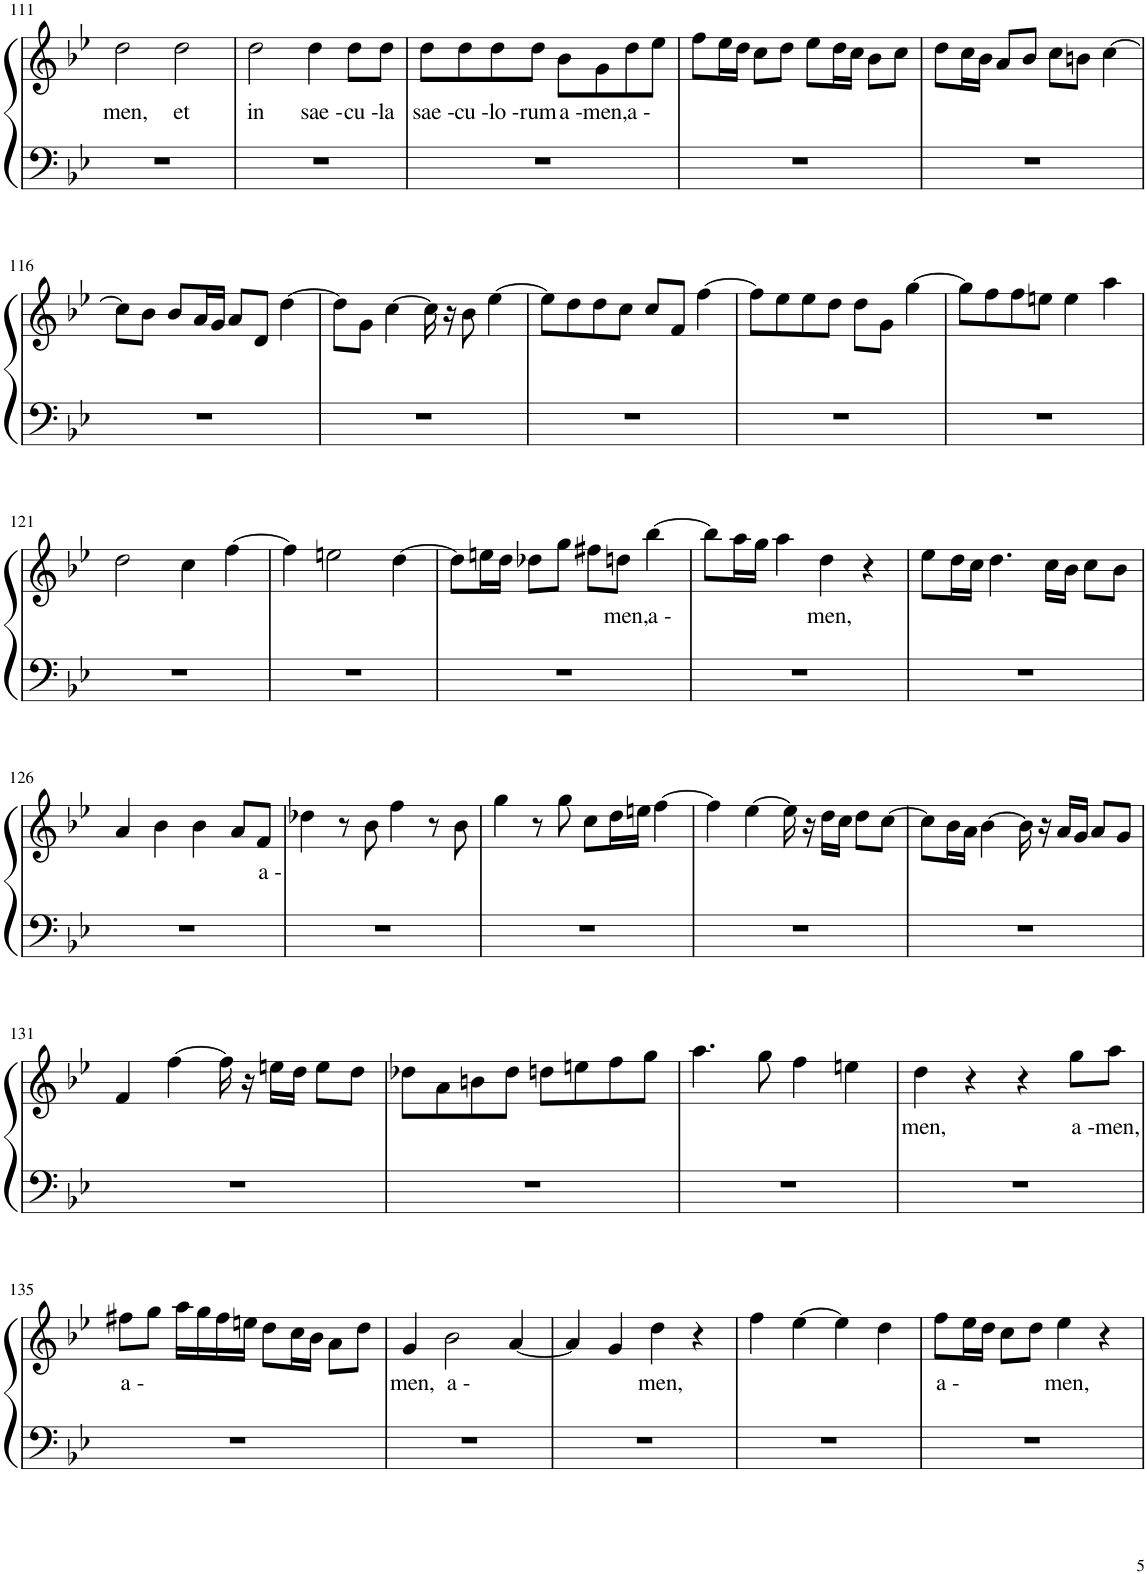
**kern	**kern	**text
*part1	*part1	*part1
*staff2	*staff1	*staff1
*I"Piano	*	*
*I'Pno.	*	*
!!LO:PB:g=z
*clefF4	*clefG2	*
*k[b-e-]	*k[b-e-]	*
*M4/4	*M4/4	*
*met(c)	*met(c)	*
=111	=111	=111
!	!	!LO:LY:b
1r	2dd\	men,
!	!	!LO:LY:b
.	2dd\	et
=112	=112	=112
!	!	!LO:LY:b
1r	2dd\	in
!	!	!LO:LY:b
.	4dd\	sae -
!	!	!LO:LY:b
.	8dd\L	cu -
!	!	!LO:LY:b
.	8dd\J	la
=113	=113	=113
!	!	!LO:LY:b
1r	8dd\L	sae -
!	!	!LO:LY:b
.	8dd\	cu -
!	!	!LO:LY:b
.	8dd\	lo -
!	!	!LO:LY:b
.	8dd\J	rum
!	!	!LO:LY:b
.	8b-\L	a -
!	!	!LO:LY:b
.	8g\	men,
!	!	!LO:LY:b
.	8dd\	a -
.	8ee-\J	.
=114	=114	=114
1r	8ff\L	.
.	16ee-\L	.
.	16dd\JJ	.
.	8cc\L	.
.	8dd\J	.
.	8ee-\L	.
.	16dd\L	.
.	16cc\JJ	.
.	8b-\L	.
.	8cc\J	.
=115	=115	=115
1r	8dd\L	.
.	16cc\L	.
.	16b-\JJ	.
.	8a/L	.
.	8b-/J	.
.	8cc\L	.
.	8bn\J	.
.	[4cc\	.
!!LO:LB:g=z
=116	=116	=116
1r	8cc\L]	.
.	8b-\J	.
.	8b-/L	.
.	16a/L	.
.	16g/JJ	.
.	8a/L	.
.	8d/J	.
.	[4dd\	.
=117	=117	=117
1r	8dd\L]	.
.	8g\J	.
.	[4cc\	.
.	16cc\]	.
.	16r	.
.	8b-\	.
.	[4ee-\	.
=118	=118	=118
1r	8ee-\L]	.
.	8dd\	.
.	8dd\	.
.	8cc\J	.
.	8cc/L	.
.	8f/J	.
.	[4ff\	.
=119	=119	=119
1r	8ff\L]	.
.	8ee-\	.
.	8ee-\	.
.	8dd\J	.
.	8dd\L	.
.	8g\J	.
.	[4gg\	.
=120	=120	=120
1r	8gg\L]	.
.	8ff\	.
.	8ff\	.
.	8een\J	.
.	4ee\	.
.	4aa\	.
!!LO:LB:g=z
=121	=121	=121
1r	2dd\	.
.	4cc\	.
.	[4ff\	.
=122	=122	=122
1r	4ff\]	.
.	2een\	.
.	[4dd\	.
=123	=123	=123
1r	8dd\L]	.
.	16een\L	.
.	16dd\JJ	.
.	8dd-X\L	.
.	8gg\J	.
.	8ff#X\L	.
!	!	!LO:LY:b
.	8ddn\J	men,
!	!	!LO:LY:b
.	[4bb-\	a -
=124	=124	=124
1r	8bb-\L]	.
.	16aa\L	.
.	16gg\JJ	.
.	4aa\	.
!	!	!LO:LY:b
.	4dd\	men,
.	4r	.
=125	=125	=125
1r	8ee-\L	.
.	16dd\L	.
.	16cc\JJ	.
.	4.dd\	.
.	16cc\LL	.
.	16b-\JJ	.
.	8cc\L	.
.	8b-\J	.
!!LO:LB:g=z
=126	=126	=126
1r	4a/	.
.	4b-\	.
.	4b-\	.
.	8a/L	.
!	!	!LO:LY:b
.	8f/J	a -
=127	=127	=127
1r	4dd-X\	.
.	8r	.
.	8b-\	.
.	4ff\	.
.	8r	.
.	8b-\	.
=128	=128	=128
1r	4gg\	.
.	8r	.
.	8gg\	.
.	8cc\L	.
.	16dd\L	.
.	16een\JJ	.
.	[4ff\	.
=129	=129	=129
1r	4ff\]	.
.	[4ee-\	.
.	16ee-\]	.
.	16r	.
.	16dd\LL	.
.	16cc\JJ	.
.	8dd\L	.
.	[8cc\J	.
=130	=130	=130
1r	8cc\L]	.
.	16b-\L	.
.	16a\JJ	.
.	[4b-\	.
.	16b-\]	.
.	16r	.
.	16a/LL	.
.	16g/JJ	.
.	8a/L	.
.	8g/J	.
!!LO:LB:g=z
=131	=131	=131
1r	4f/	.
.	[4ff\	.
.	16ff\]	.
.	16r	.
.	16een\LL	.
.	16dd\JJ	.
.	8ee\L	.
.	8dd\J	.
=132	=132	=132
1r	8dd-X\L	.
.	8a\	.
.	8bn\	.
.	8dd-\J	.
.	8ddn\L	.
.	8een\	.
.	8ff\	.
.	8gg\J	.
=133	=133	=133
1r	4.aa\	.
.	8gg\	.
.	4ff\	.
.	4een\	.
=134	=134	=134
!	!	!LO:LY:b
1r	4dd\	men,
.	4r	.
.	4r	.
!	!	!LO:LY:b
.	8gg\L	a -
!	!	!LO:LY:b
.	8aa\J	men,
!!LO:LB:g=z
=135	=135	=135
!	!	!LO:LY:b
1r	8ff#X\L	a -
.	8gg\J	.
.	16aa\LL	.
.	16gg\	.
.	16ff#\	.
.	16een\JJ	.
.	8dd\L	.
.	16cc\L	.
.	16b-\JJ	.
.	8a\L	.
.	8dd\J	.
=136	=136	=136
!	!	!LO:LY:b
1r	4g/	men,
!	!	!LO:LY:b
.	2b-\	a -
.	[4a/	.
=137	=137	=137
1r	4a/]	.
.	4g/	.
!	!	!LO:LY:b
.	4dd\	men,
.	4r	.
=138	=138	=138
1r	4ff\	.
.	[4ee-\	.
.	4ee-\]	.
.	4dd\	.
=139	=139	=139
!	!	!LO:LY:b
1r	8ff\L	a -
.	16ee-\L	.
.	16dd\JJ	.
.	8cc\L	.
.	8dd\J	.
!	!	!LO:LY:b
.	4ee-\	men,
.	4r	.
=	=	=
*-	*-	*-
